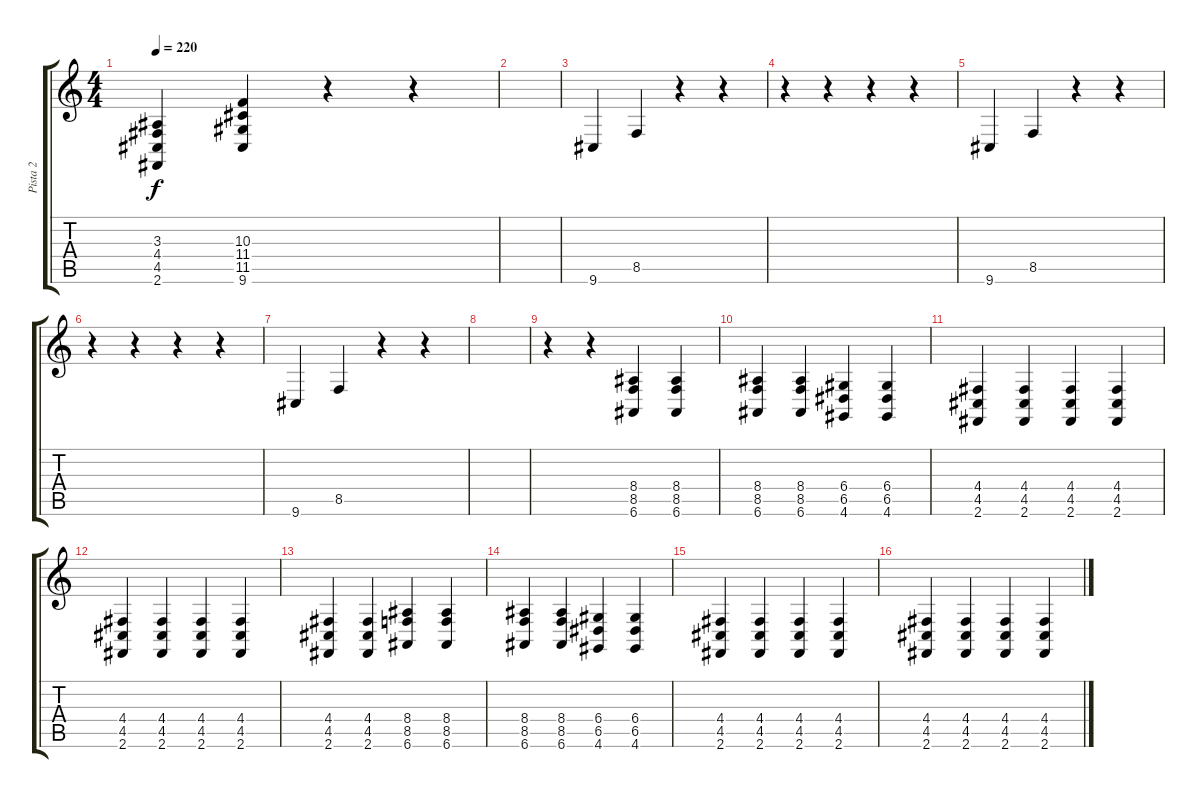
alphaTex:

\track ("Pista 2" "Pista 2") {instrument acousticgrandpiano}
\staff {score tabs}
\tuning (E4 B3 G3 D3 A2 E2) {hide}
\ts (4 4)
\tempo 220
\clef g2
\ks c
(3.3 4.4 4.5 2.6).4{dy f} (10.3 11.4 11.5 9.6).4 r.4 r.4 |
|
9.6.4 8.5.4 r.4 r.4 |
r.4 r.4 r.4 r.4 |
9.6.4 8.5.4 r.4 r.4 |
r.4 r.4 r.4 r.4 |
9.6.4 8.5.4 r.4 r.4 |
|
r.4 r.4 (8.4 8.5 6.6).4 (8.4 8.5 6.6).4 |
(8.4 8.5 6.6).4 (8.4 8.5 6.6).4 (6.4 6.5 4.6).4 (6.4 6.5 4.6).4 |
(4.4 4.5 2.6).4 (4.4 4.5 2.6).4 (4.4 4.5 2.6).4 (4.4 4.5 2.6).4 |
(4.4 4.5 2.6).4 (4.4 4.5 2.6).4 (4.4 4.5 2.6).4 (4.4 4.5 2.6).4 |
(4.4 4.5 2.6).4 (4.4 4.5 2.6).4 (8.4 8.5 6.6).4 (8.4 8.5 6.6).4 |
(8.4 8.5 6.6).4 (8.4 8.5 6.6).4 (6.4 6.5 4.6).4 (6.4 6.5 4.6).4 |
(4.4 4.5 2.6).4 (4.4 4.5 2.6).4 (4.4 4.5 2.6).4 (4.4 4.5 2.6).4 |
(4.4 4.5 2.6).4 (4.4 4.5 2.6).4 (4.4 4.5 2.6).4 (4.4 4.5 2.6).4
